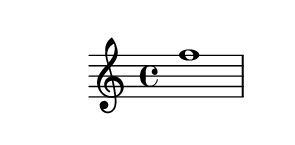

\version "2.14.1"
\include "event-listener.ly"
\include "italiano.ly" 

\paper {
   paper-width = 5.0\cm
   line-width = 5.0\cm
   paper-height = 2.5\cm
   make-footer=##f
}


global = {
  \clef treble
  \time 4/4
}

notes = \relative do' {\global do1   }

\transpose do fa'{\clef alto \notes}
